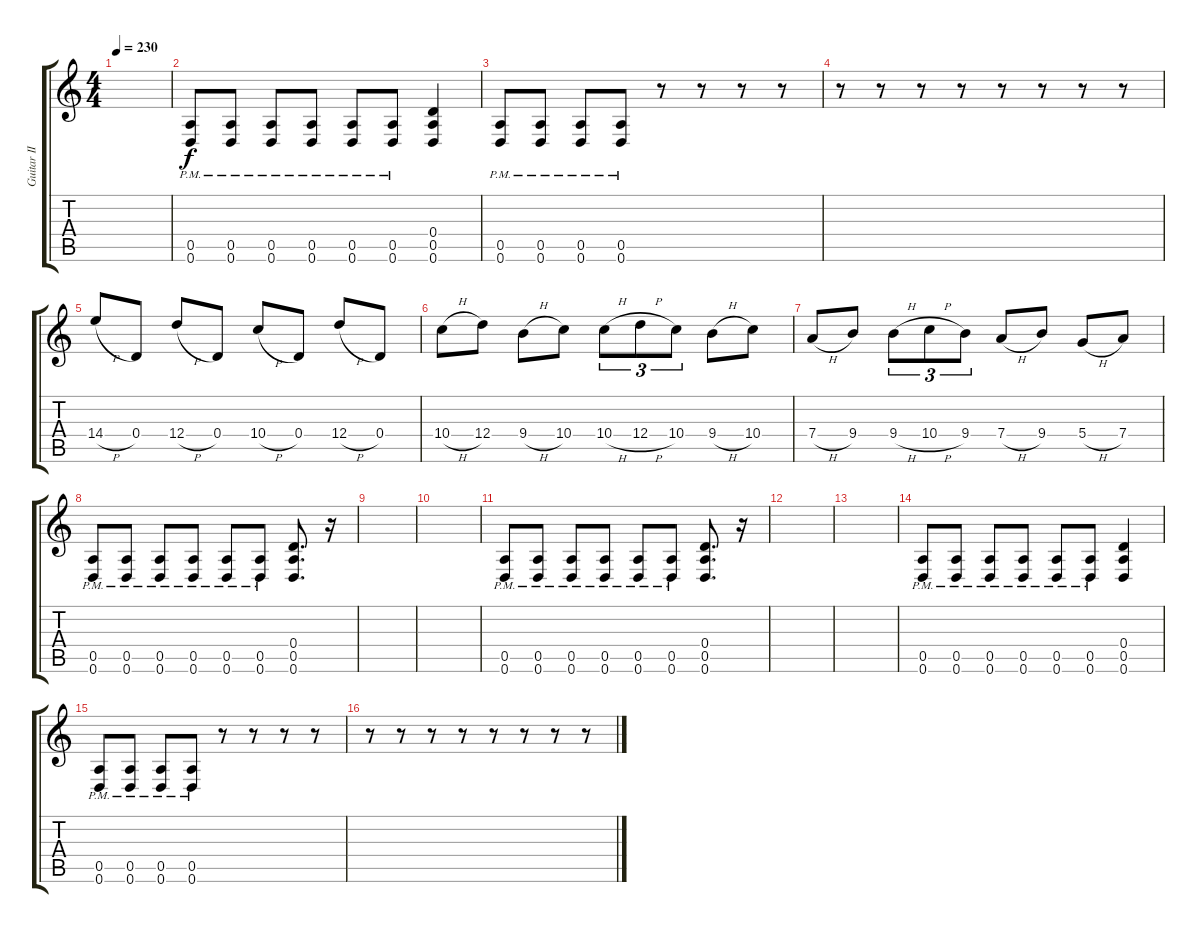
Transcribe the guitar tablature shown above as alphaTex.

\track ("Guitar II [Eric]" "Guitar II ") {instrument distortionguitar}
\staff {score tabs}
\tuning (E4 B3 G3 D3 A2 D2) {hide}
\ts (4 4)
\tempo 230
\clef g2
\ks c
|
(0.5{pm} 0.6{pm}).8 (0.5{pm} 0.6{pm}).8 (0.5{pm} 0.6{pm}).8 (0.5{pm} 0.6{pm}).8 (0.5{pm} 0.6{pm}).8 (0.5{pm} 0.6{pm}).8 (0.4 0.5 0.6).4 |
(0.5{pm} 0.6{pm}).8 (0.5{pm} 0.6{pm}).8 (0.5{pm} 0.6{pm}).8 (0.5{pm} 0.6{pm}).8 r.8 r.8 r.8 r.8 |
r.8 r.8 r.8 r.8 r.8 r.8 r.8 r.8 |
14.4{h}.8 0.4.8 12.4{h}.8 0.4.8 10.4{h}.8 0.4.8 12.4{h}.8 0.4.8 |
10.4{h}.8 12.4.8 9.4{h}.8 10.4.8 10.4{h}.8{tu (3 2)} 12.4{h}.8{tu (3 2)} 10.4.8{tu (3 2)} 9.4{h}.8 10.4.8 |
7.4{h}.8 9.4.8 9.4{h}.8{tu (3 2)} 10.4{h}.8{tu (3 2)} 9.4.8{tu (3 2)} 7.4{h}.8 9.4.8 5.4{h}.8 7.4.8 |
(0.5{pm} 0.6{pm}).8 (0.5{pm} 0.6{pm}).8 (0.5{pm} 0.6{pm}).8 (0.5{pm} 0.6{pm}).8 (0.5{pm} 0.6{pm}).8 (0.5{pm} 0.6{pm}).8 (0.4 0.5 0.6).8{d} r.16 |
|
|
(0.5{pm} 0.6{pm}).8 (0.5{pm} 0.6{pm}).8 (0.5{pm} 0.6{pm}).8 (0.5{pm} 0.6{pm}).8 (0.5{pm} 0.6{pm}).8 (0.5{pm} 0.6{pm}).8 (0.4 0.5 0.6).8{d} r.16 |
|
|
(0.5{pm} 0.6{pm}).8 (0.5{pm} 0.6{pm}).8 (0.5{pm} 0.6{pm}).8 (0.5{pm} 0.6{pm}).8 (0.5{pm} 0.6{pm}).8 (0.5{pm} 0.6{pm}).8 (0.4 0.5 0.6).4 |
(0.5{pm} 0.6{pm}).8 (0.5{pm} 0.6{pm}).8 (0.5{pm} 0.6{pm}).8 (0.5{pm} 0.6{pm}).8 r.8 r.8 r.8 r.8 |
r.8 r.8 r.8 r.8 r.8 r.8 r.8 r.8
